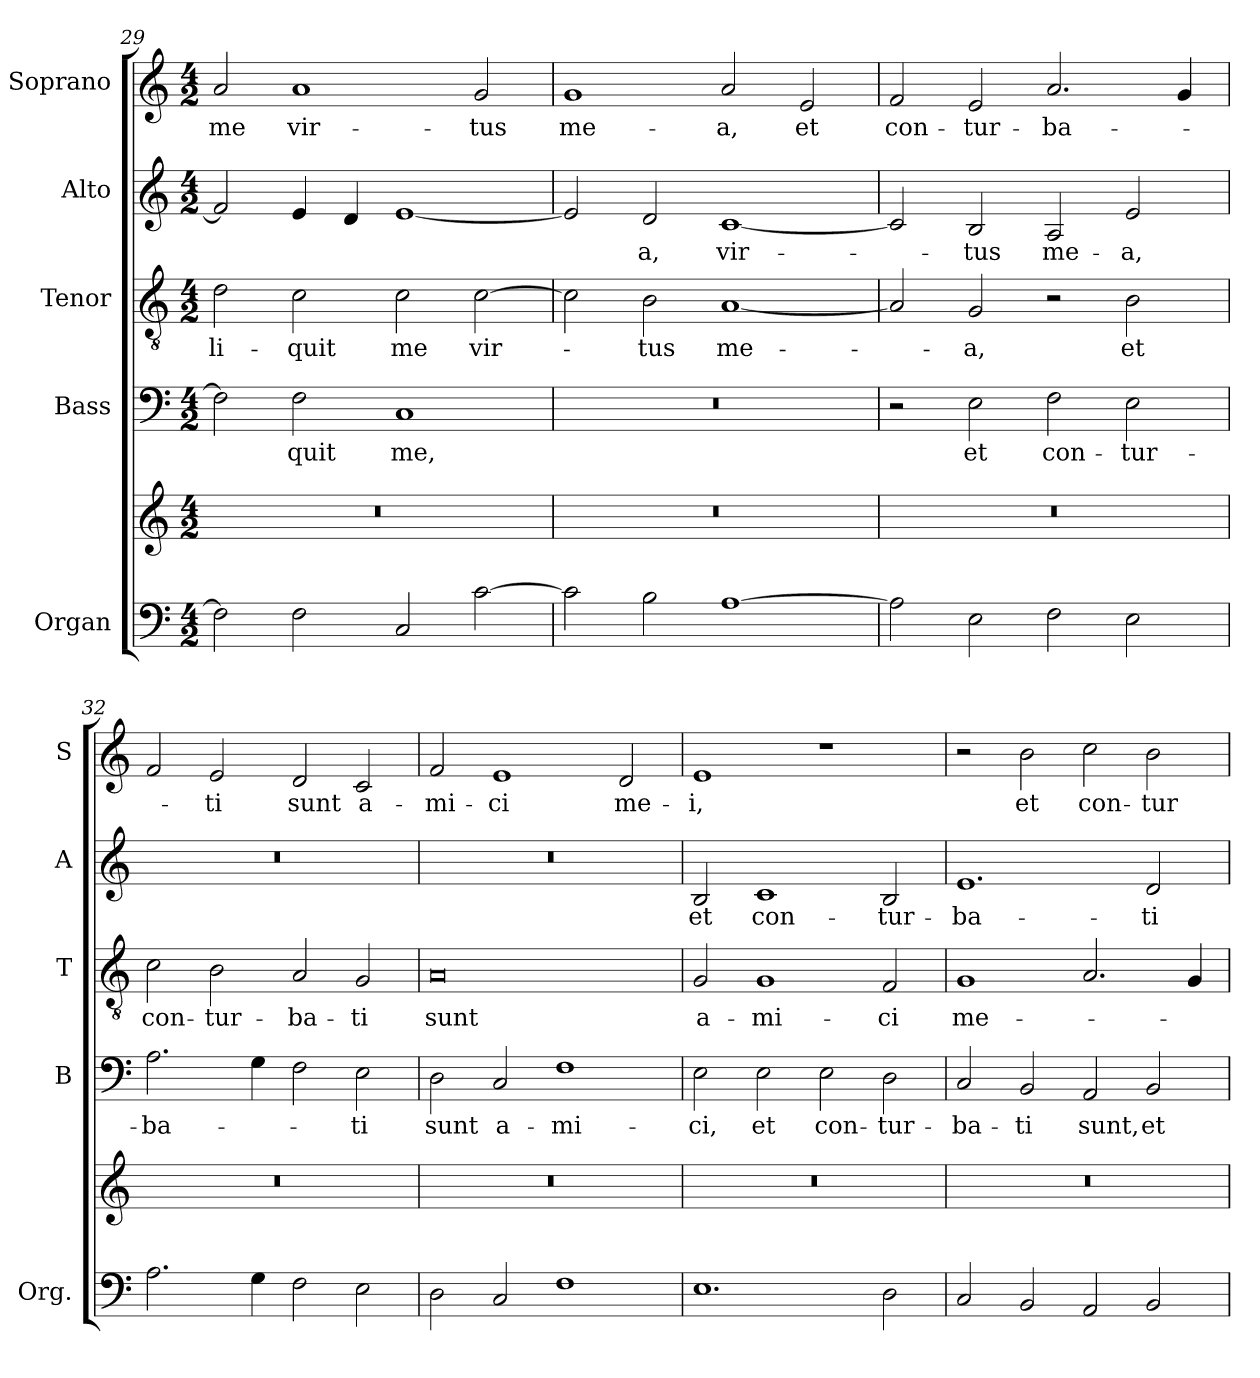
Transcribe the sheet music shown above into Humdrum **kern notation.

**kern	**kern	**kern	**text	**kern	**text	**kern	**text	**kern	**text
*part5	*part5	*part4	*part4	*part3	*part3	*part2	*part2	*part1	*part1
*staff6	*staff5	*staff4	*staff4	*staff3	*staff3	*staff2	*staff2	*staff1	*staff1
*I"Organ	*	*I"Bass	*	*I"Tenor	*	*I"Alto	*	*I"Soprano	*
*I'Org.	*	*I'B	*	*I'T	*	*I'A	*	*I'S	*
*clefF4	*clefG2	*clefF4	*	*clefGv2	*	*clefG2	*	*clefG2	*
*k[]	*k[]	*k[]	*	*k[]	*	*k[]	*	*k[]	*
*M4/2	*M4/2	*M4/2	*	*M4/2	*	*M4/2	*	*M4/2	*
=29	=29	=29	=29	=29	=29	=29	=29	=29	=29
!	!	!	!	!	!LO:LY:b	!	!	!	!LO:LY:b
2F\]	0r	2F\]	.	2d\	-li-	2f/]	.	2a/	me
!	!	!	!LO:LY:b	!	!LO:LY:b	!	!	!	!LO:LY:b
2F\	.	2F\	-quit	2c\	-quit	4e/	.	1a	vir-
.	.	.	.	.	.	4d/	.	.	.
!	!	!	!LO:LY:b	!	!LO:LY:b	!	!	!	!
2C/	.	1C	me,	2c\	me	[1e	.	.	.
!	!	!	!	!	!LO:LY:b	!	!	!	!LO:LY:b
[2c\	.	.	.	[2c\	vir-	.	.	2g/	-tus
=30	=30	=30	=30	=30	=30	=30	=30	=30	=30
!	!	!	!	!	!	!	!	!	!LO:LY:b
2c\]	0r	0r	.	2c\]	.	2e/]	.	1g	me-
!	!	!	!	!	!LO:LY:b	!	!LO:LY:b	!	!
2B\	.	.	.	2B\	-tus	2d/	-a,	.	.
!	!	!	!	!	!LO:LY:b	!	!LO:LY:b	!	!LO:LY:b
[1A	.	.	.	[1A	me-	[1c	vir-	2a/	-a,
!	!	!	!	!	!	!	!	!	!LO:LY:b
.	.	.	.	.	.	.	.	2e/	et
!!LO:LB:g=z
=31	=31	=31	=31	=31	=31	=31	=31	=31	=31
!	!	!	!	!	!	!	!	!	!LO:LY:b
2A\]	0r	2r	.	2A/]	.	2c/]	.	2f/	con-
!	!	!	!LO:LY:b	!	!LO:LY:b	!	!LO:LY:b	!	!LO:LY:b
2E\	.	2E\	et	2G/	-a,	2B/	-tus	2e/	-tur-
!	!	!	!LO:LY:b	!	!	!	!LO:LY:b	!	!LO:LY:b
2F\	.	2F\	con-	2r	.	2A/	me-	2.a/	-ba-
!	!	!	!LO:LY:b	!	!LO:LY:b	!	!LO:LY:b	!	!
2E\	.	2E\	-tur-	2B\	et	2e/	-a,	.	.
.	.	.	.	.	.	.	.	4g/	.
=32	=32	=32	=32	=32	=32	=32	=32	=32	=32
!	!	!	!LO:LY:b	!	!LO:LY:b	!	!	!	!
2.A\	0r	2.A\	-ba-	2c\	con-	0r	.	2f/	.
!	!	!	!	!	!LO:LY:b	!	!	!	!LO:LY:b
.	.	.	.	2B\	-tur-	.	.	2e/	-ti
4G\	.	4G\	.	.	.	.	.	.	.
!	!	!	!	!	!LO:LY:b	!	!	!	!LO:LY:b
2F\	.	2F\	.	2A/	-ba-	.	.	2d/	sunt
!	!	!	!LO:LY:b	!	!LO:LY:b	!	!	!	!LO:LY:b
2E\	.	2E\	-ti	2G/	-ti	.	.	2c/	a-
=33	=33	=33	=33	=33	=33	=33	=33	=33	=33
!	!	!	!LO:LY:b	!	!LO:LY:b	!	!	!	!LO:LY:b
2D\	0r	2D\	sunt	0A	sunt	0r	.	2f/	-mi-
!	!	!	!LO:LY:b	!	!	!	!	!	!LO:LY:b
2C/	.	2C/	a-	.	.	.	.	1e	-ci
!	!	!	!LO:LY:b	!	!	!	!	!	!
1F	.	1F	-mi-	.	.	.	.	.	.
!	!	!	!	!	!	!	!	!	!LO:LY:b
.	.	.	.	.	.	.	.	2d/	me-
=34	=34	=34	=34	=34	=34	=34	=34	=34	=34
!	!	!	!LO:LY:b	!	!LO:LY:b	!	!LO:LY:b	!	!LO:LY:b
1.E	0r	2E\	-ci,	2G/	a-	2B/	et	1e	-i,
!	!	!	!LO:LY:b	!	!LO:LY:b	!	!LO:LY:b	!	!
.	.	2E\	et	1G	-mi-	1c	con-	.	.
!	!	!	!LO:LY:b	!	!	!	!	!	!
.	.	2E\	con-	.	.	.	.	1r	.
!	!	!	!LO:LY:b	!	!LO:LY:b	!	!LO:LY:b	!	!
2D\	.	2D\	-tur-	2F/	-ci	2B/	-tur-	.	.
=35	=35	=35	=35	=35	=35	=35	=35	=35	=35
!	!	!	!LO:LY:b	!	!LO:LY:b	!	!LO:LY:b	!	!
2C/	0r	2C/	-ba-	1G	me-	1.e	-ba-	2r	.
!	!	!	!LO:LY:b	!	!	!	!	!	!LO:LY:b
2BB/	.	2BB/	-ti	.	.	.	.	2b\	et
!	!	!	!LO:LY:b	!	!	!	!	!	!LO:LY:b
2AA/	.	2AA/	sunt,	2.A/	.	.	.	2cc\	con-
!	!	!	!LO:LY:b	!	!	!	!LO:LY:b	!	!LO:LY:b
2BB/	.	2BB/	et	.	.	2d/	-ti	2b\	-tur-
.	.	.	.	4G/	.	.	.	.	.
=	=	=	=	=	=	=	=	=	=
*-	*-	*-	*-	*-	*-	*-	*-	*-	*-
